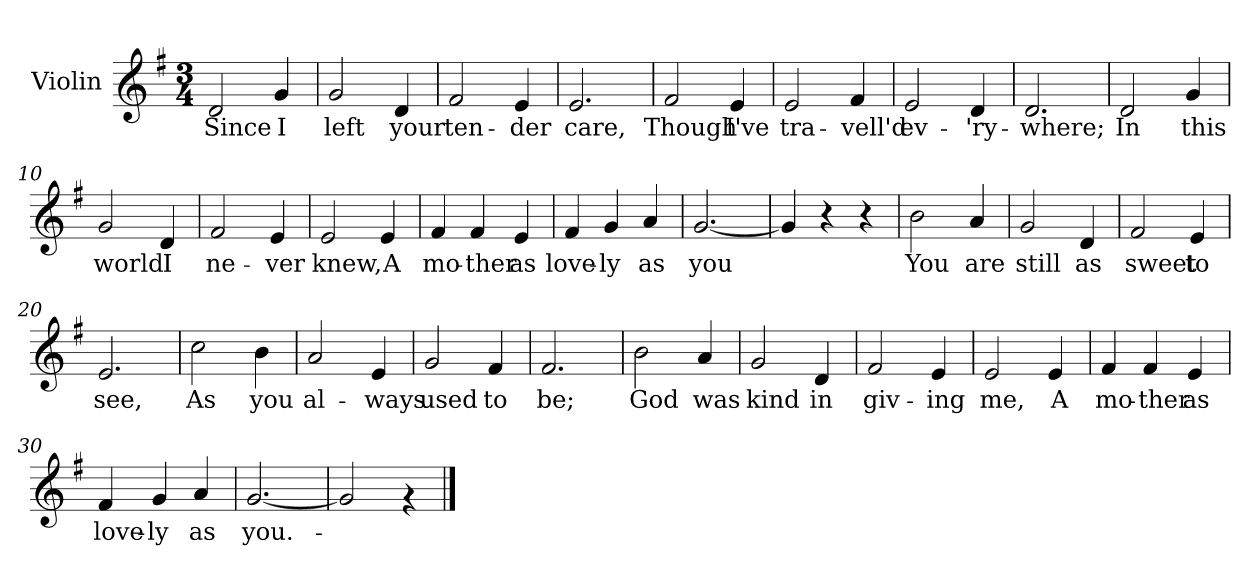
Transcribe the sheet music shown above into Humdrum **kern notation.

**kern	**text
*part1	*part1
*staff1	*staff1
*I"Violin	*
*I'Vln	*
*clefG2	*
*k[f#]	*
*G:	*
*M3/4	*
=1	=1
2d/	Since
4g/	I
=2	=2
2g/	left
4d/	your
=3	=3
2f#/	ten-
4e/	-der
=4	=4
2.e/	care,
!!LO:LB:g=z
=5	=5
2f#/	Though
4e/	I've
=6	=6
2e/	tra-
4f#/	-vell'd
=7	=7
2e/	ev-
4d/	-'ry-
=8	=8
2.d/	-where;
!!LO:LB:g=z
=9	=9
2d/	In
4g/	this
=10	=10
2g/	world
4d/	I
=11	=11
2f#/	ne-
4e/	-ver
=12	=12
2e/	knew,
4e/	A
!!LO:LB:g=z
=13	=13
4f#/	mo-
4f#/	-ther
4e/	as
=14	=14
4f#/	love-
4g/	-ly
4a/	as
=15	=15
[2.g/	you
=16	=16
4g/]	.
4r	.
4r	.
!!LO:LB:g=z
=17	=17
2b\	You
4a/	are
=18	=18
2g/	still
4d/	as
=19	=19
2f#/	sweet
4e/	to
=20	=20
2.e/	see,
!!LO:LB:g=z
=21	=21
2cc\	As
4b\	you
=22	=22
2a/	al-
4e/	-ways
=23	=23
2g/	used
4f#/	to
=24	=24
2.f#/	be;
=25	=25
2b\	God
4a/	was
=26	=26
2g/	kind
4d/	in
!!LO:LB:g=z
=27	=27
2f#/	giv-
4e/	-ing
=28	=28
2e/	me,
4e/	A
=29	=29
4f#/	mo-
4f#/	-ther
4e/	as
=30	=30
4f#/	love-
4g/	-ly
4a/	as
=31	=31
[2.g/	you.-
=32	=32
2g/]	.
4rg	.
==	==
*-	*-
